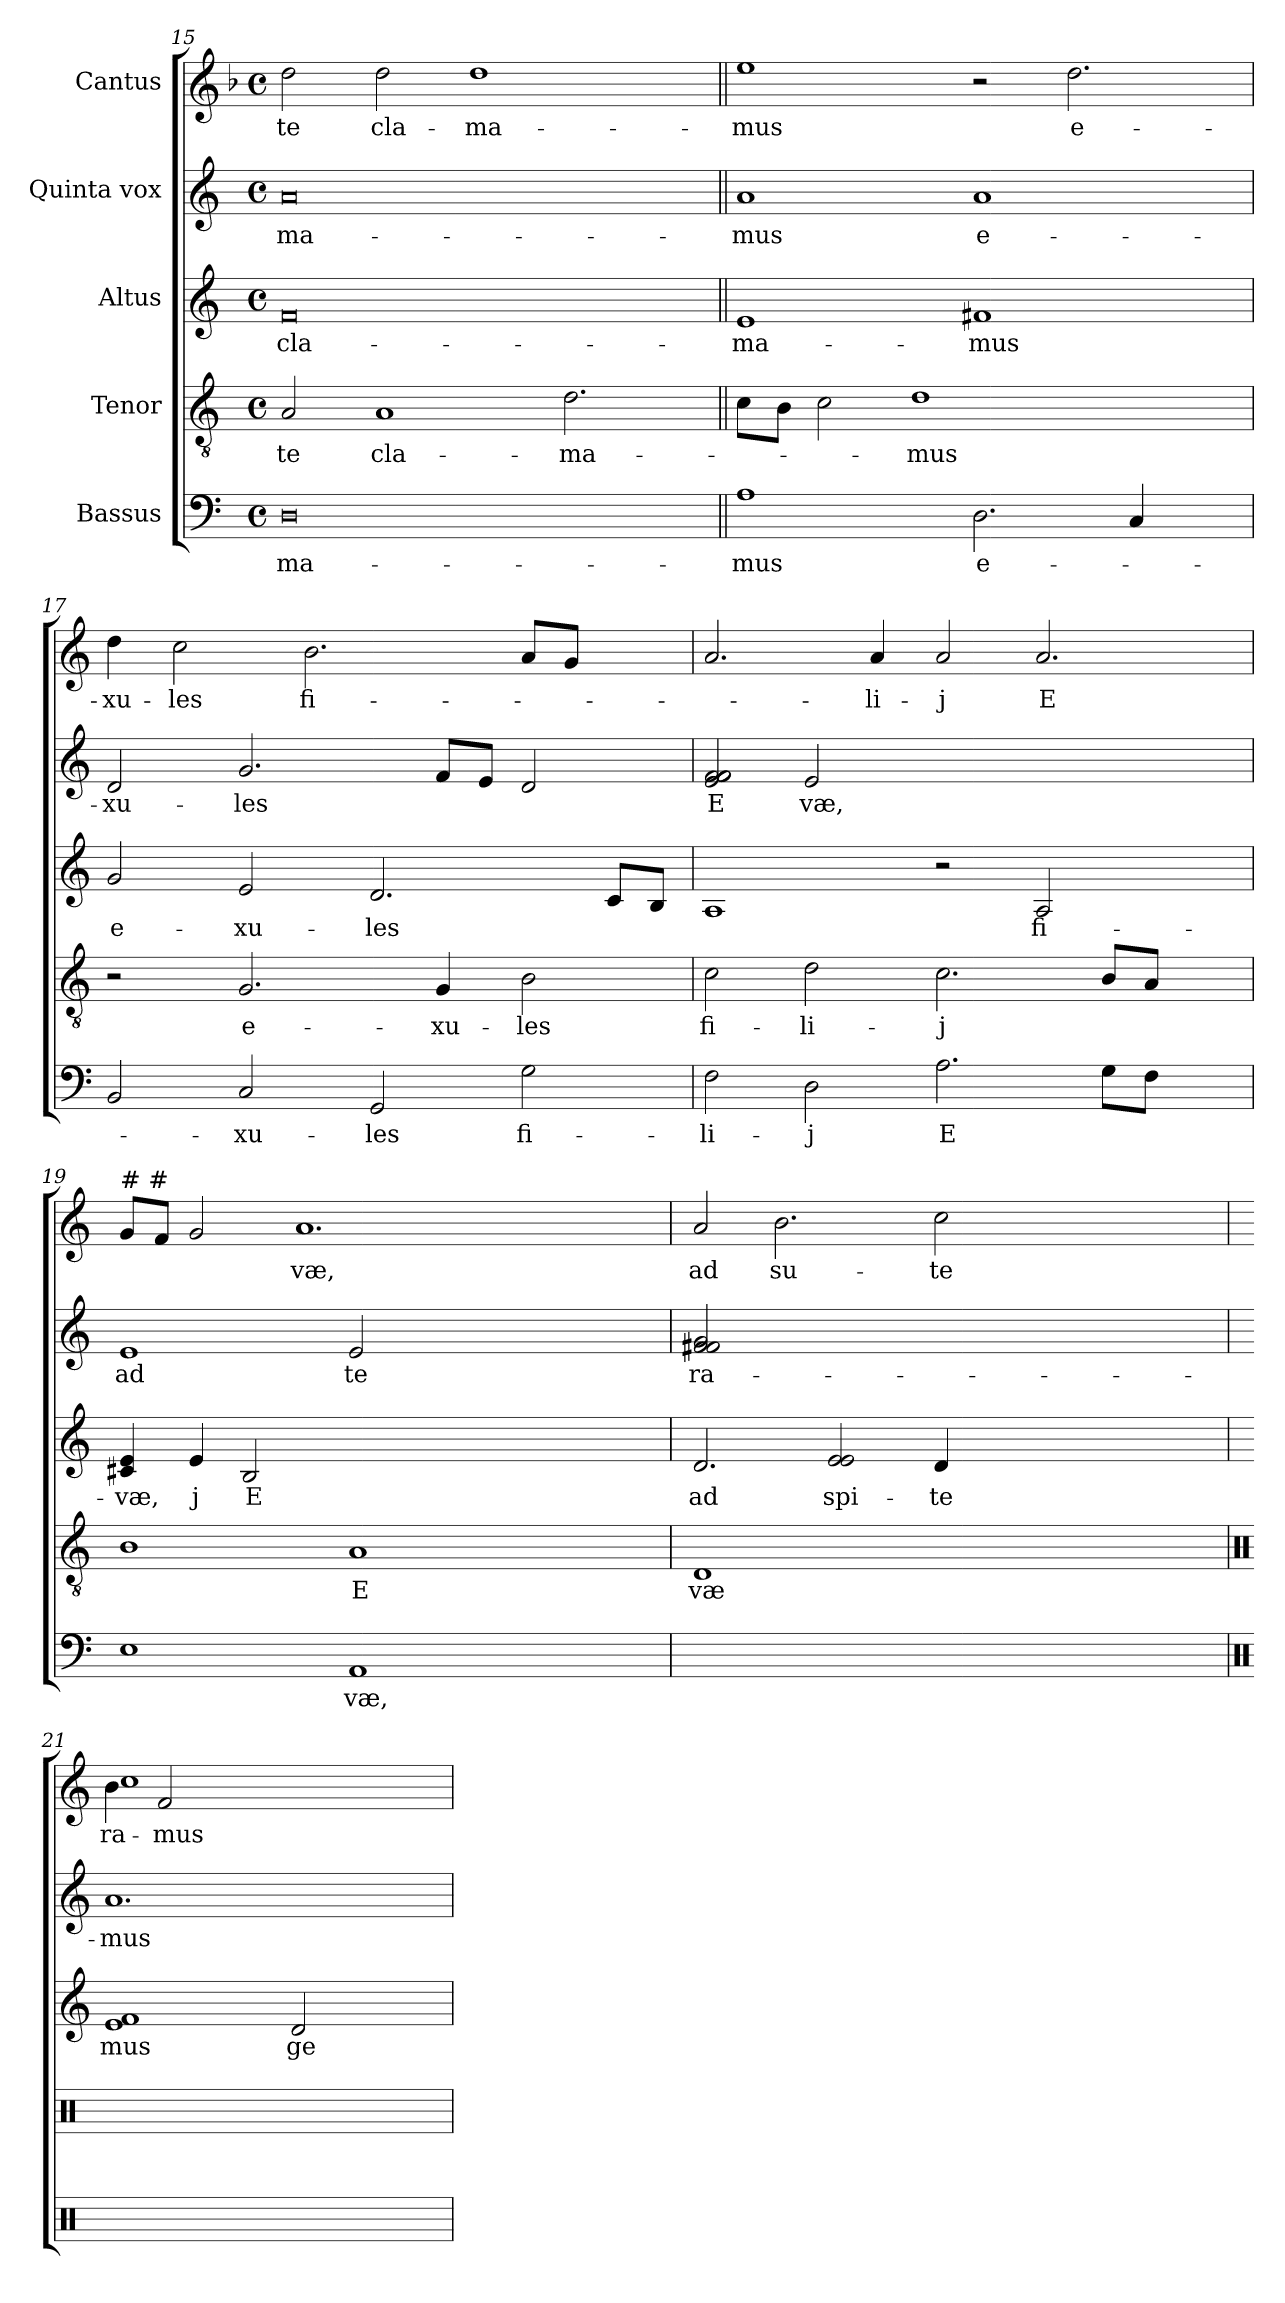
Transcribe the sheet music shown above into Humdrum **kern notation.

**kern	**text	**kern	**text	**kern	**text	**kern	**text	**kern	**text
*part5	*part5	*part4	*part4	*part3	*part3	*part2	*part2	*part1	*part1
*staff5	*staff5	*staff4	*staff4	*staff3	*staff3	*staff2	*staff2	*staff1	*staff1
*I"Bassus	*	*I"Tenor	*	*I"Altus	*	*I"Quinta vox	*	*I"Cantus	*
!!LO:LB:g=z
*clefF4	*	*clefGv2	*	*clefG2	*	*clefG2	*	*clefG2	*
*k[]	*	*k[]	*	*k[]	*	*k[]	*	*k[b-]	*
*	*	*	*	*	*	*	*	*F:	*
*M4/4	*	*M4/4	*	*M4/4	*	*M4/4	*	*M4/4	*
*met(c)	*	*met(c)	*	*met(c)	*	*met(c)	*	*met(c)	*
=15	=15	=15	=15	=15	=15	=15	=15	=15	=15
!	!LO:LY:b	!	!LO:LY:b	!	!LO:LY:b	!	!LO:LY:b	!	!LO:LY:b
0D	-ma-	2A/	te	0f	cla-	0a	-ma-	2dd\	te
!	!	!	!LO:LY:b	!	!	!	!	!	!LO:LY:b
.	.	1A	cla-	.	.	.	.	2dd\	cla-
!	!	!	!	!	!	!	!	!	!LO:LY:b
.	.	.	.	.	.	.	.	1dd	-ma-
!	!	!	!LO:LY:b	!	!	!	!	!	!
.	.	2.d\	-ma-	.	.	.	.	.	.
4ryy	.	.	.	4ryy	.	4ryy	.	4ryy	.
!!LO:PB:g=z
=16||	=16||	=16||	=16||	=16||	=16||	=16||	=16||	=16||	=16||
*	*	*	*	*	*	*	*	*k[]	*
*	*	*	*	*	*	*	*	*C:	*
!	!LO:LY:b	!	!	!	!LO:LY:b	!	!LO:LY:b	!	!LO:LY:b
1A	-mus	8c\L	.	1e	-ma-	1a	-mus	1ee	-mus
.	.	8B\J	.	.	.	.	.	.	.
.	.	2c\	.	.	.	.	.	.	.
!	!	!	!LO:LY:b	!	!	!	!	!	!
.	.	1d	-mus	.	.	.	.	.	.
!	!LO:LY:b	!	!	!	!LO:LY:b	!	!LO:LY:b	!	!
2.D\	e-	.	.	1f#X	-mus	1a	e-	2r	.
!	!	!	!	!	!	!	!	!	!LO:LY:b
.	.	.	.	.	.	.	.	2.dd\	e-
4C/	.	2ryy	.	.	.	.	.	.	.
4ryy	.	.	.	4ryy	.	4ryy	.	.	.
=17	=17	=17	=17	=17	=17	=17	=17	=17	=17
!	!	!	!	!	!LO:LY:b	!	!LO:LY:b	!	!LO:LY:b
2BB/	.	2r	.	2g/	e-	2d/	-xu-	4dd\	-xu-
!	!	!	!	!	!	!	!	!	!LO:LY:b
.	.	.	.	.	.	.	.	2cc\	-les
!	!LO:LY:b	!	!LO:LY:b	!	!LO:LY:b	!	!LO:LY:b	!	!
2C/	-xu-	2.G/	e-	2e/	-xu-	2.g/	-les	.	.
!	!	!	!	!	!	!	!	!	!LO:LY:b
.	.	.	.	.	.	.	.	2.b\	fi-
!	!LO:LY:b	!	!	!	!LO:LY:b	!	!	!	!
2GG/	-les	.	.	2.d/	-les	.	.	.	.
!	!	!	!LO:LY:b	!	!	!	!	!	!
.	.	4G/	-xu-	.	.	8f/L	.	.	.
.	.	.	.	.	.	8e/J	.	.	.
!	!LO:LY:b	!	!LO:LY:b	!	!	!	!	!	!
2G\	fi-	2B\	-les	.	.	2d/	.	8a/L	.
.	.	.	.	.	.	.	.	8g/J	.
.	.	.	.	8c/L	.	.	.	4ryy	.
.	.	.	.	8B/J	.	.	.	.	.
=18	=18	=18	=18	=18	=18	=18	=18	=18	=18
!	!LO:LY:b	!	!LO:LY:b	!	!	!	!LO:LY:b	!	!
2F\	-li-	2c\	fi-	1A	.	2e/ 2f/ 2f/ 2f/	E	2.a/	.
!	!LO:LY:b	!	!LO:LY:b	!	!	!	!LO:LY:b	!	!
2D\	-j	2d\	-li-	.	.	2e/	-væ,	.	.
!	!	!	!	!	!	!	!	!	!LO:LY:b
.	.	.	.	.	.	.	.	4a/	-li-
!	!LO:LY:b	!	!LO:LY:b	!	!	!	!	!	!LO:LY:b
2.A\	E	2.c\	-j	2r	.	1ryy	.	2a/	-j
!	!	!	!	!	!LO:LY:b	!	!	!	!LO:LY:b
.	.	.	.	2A/	fi-	.	.	2.a/	E
8G\L	.	8B/L	.	.	.	.	.	.	.
8F\J	.	8A/J	.	.	.	.	.	.	.
4ryy	.	4ryy	.	4ryy	.	4ryy	.	.	.
=19	=19	=19	=19	=19	=19	=19	=19	=19	=19
!	!	!	!	!	!	!	!	!LO:TX:a:t=# #	!
!	!	!	!	!	!LO:LY:b	!	!LO:LY:b	!	!
1E	.	1B	.	4c#X 4e	-væ,	1e	ad	8g/L	.
.	.	.	.	.	.	.	.	8f/J	.
!	!	!	!	!	!LO:LY:b	!	!	!	!
.	.	.	.	4e/	-j	.	.	2g/	.
!	!	!	!	!	!LO:LY:b	!	!	!	!
.	.	.	.	2B/	E	.	.	.	.
!	!	!	!	!	!	!	!	!	!LO:LY:b
.	.	.	.	.	.	.	.	1.a	-væ,
!	!LO:LY:b	!	!LO:LY:b	!	!	!	!LO:LY:b	!	!
1AA	-væ,	1A	E	1ryy	.	2e/	te	.	.
.	.	.	.	.	.	1ryy	.	.	.
4ryy	.	4ryy	.	4ryy	.	.	.	.	.
2ryy	.	2ryy	.	2ryy	.	.	.	2ryy	.
.	.	.	.	.	.	4ryy	.	.	.
!!LO:LB:g=z
=20	=20	=20	=20	=20	=20	=20	=20	=20	=20
!	!	!	!LO:LY:b	!	!LO:LY:b	!	!LO:LY:b	!	!LO:LY:b
1ryy	.	1D	-væ	2.d/	ad	2f#X 2f# 2g	-ra-	2a/	ad
!	!	!	!	!	!	!	!	!	!LO:LY:b
.	.	.	.	.	.	1.ryy	.	2.b\	su-
!	!	!	!	!	!LO:LY:b	!	!	!	!
.	.	.	.	2e/ 2e/	-spi-	.	.	.	.
1..ryy	.	1ryy	.	.	.	.	.	.	.
!	!	!	!	!	!LO:LY:b	!	!	!	!LO:LY:b
.	.	.	.	4d/	te	.	.	2cc\	te
.	.	.	.	1ryy	.	.	.	.	.
.	.	.	.	.	.	.	.	1ryy	.
.	.	2.ryy	.	.	.	2.ryy	.	.	.
.	.	.	.	4ryy	.	.	.	.	.
!!LO:PB:g=z
=21	=21	=21	=21	=21	=21	=21	=21	=21	=21
*clefX	*	*clefX	*	*	*	*	*	*	*
!	!	!	!	!	!LO:LY:b	!	!LO:LY:b	!	!LO:LY:b
*	*	*	*	*	*	*	*	*^	*
!	!	!	!	!	!	!	!	!	!	!LO:LY:b
1ryy	.	1ryy	.	1e 1f	-mus	1.a	-mus	4b\	1cc	-ra-
!	!	!	!	!	!	!	!	!	!	!LO:LY:b
.	.	.	.	.	.	.	.	2f/	.	-mus
.	.	.	.	.	.	.	.	2.ryy	.	.
!	!	!	!	!	!LO:LY:b	!	!	!	!	!
1ryy	.	1ryy	.	2d/	ge-	.	.	.	2ryy	.
.	.	.	.	2ryy	.	2ryy	.	2ryy	2ryy	.
*	*	*	*	*	*	*	*	*v	*v	*
=	=	=	=	=	=	=	=	=	=
*-	*-	*-	*-	*-	*-	*-	*-	*-	*-
